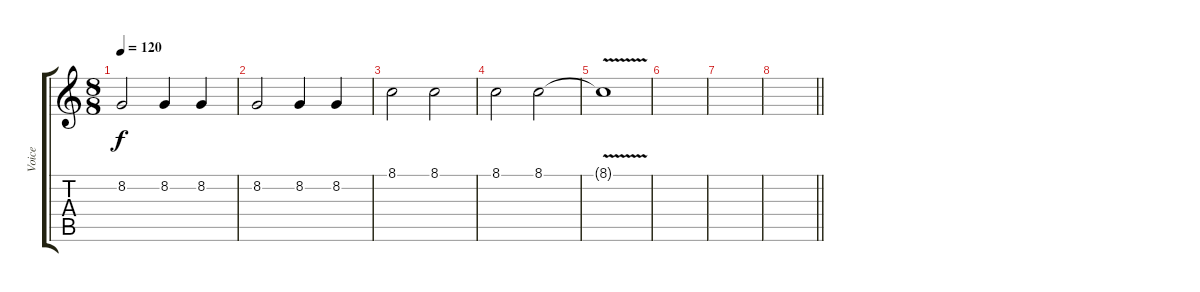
\track ("Voice" "Voice") {instrument violin}
\staff {score tabs}
\tuning (E4 B3 G3 D3 A2 E2) {hide}
\ts (8 8)
\tempo 120
\clef g2
\ks c
8.2.2{dy f} 8.2.4 8.2.4 |
8.2.2 8.2.4 8.2.4 |
8.1.2 8.1.2 |
8.1.2 8.1.2 |
8.1{v t}.1{volume 0} |
|
|
\barLineRight lightlight
